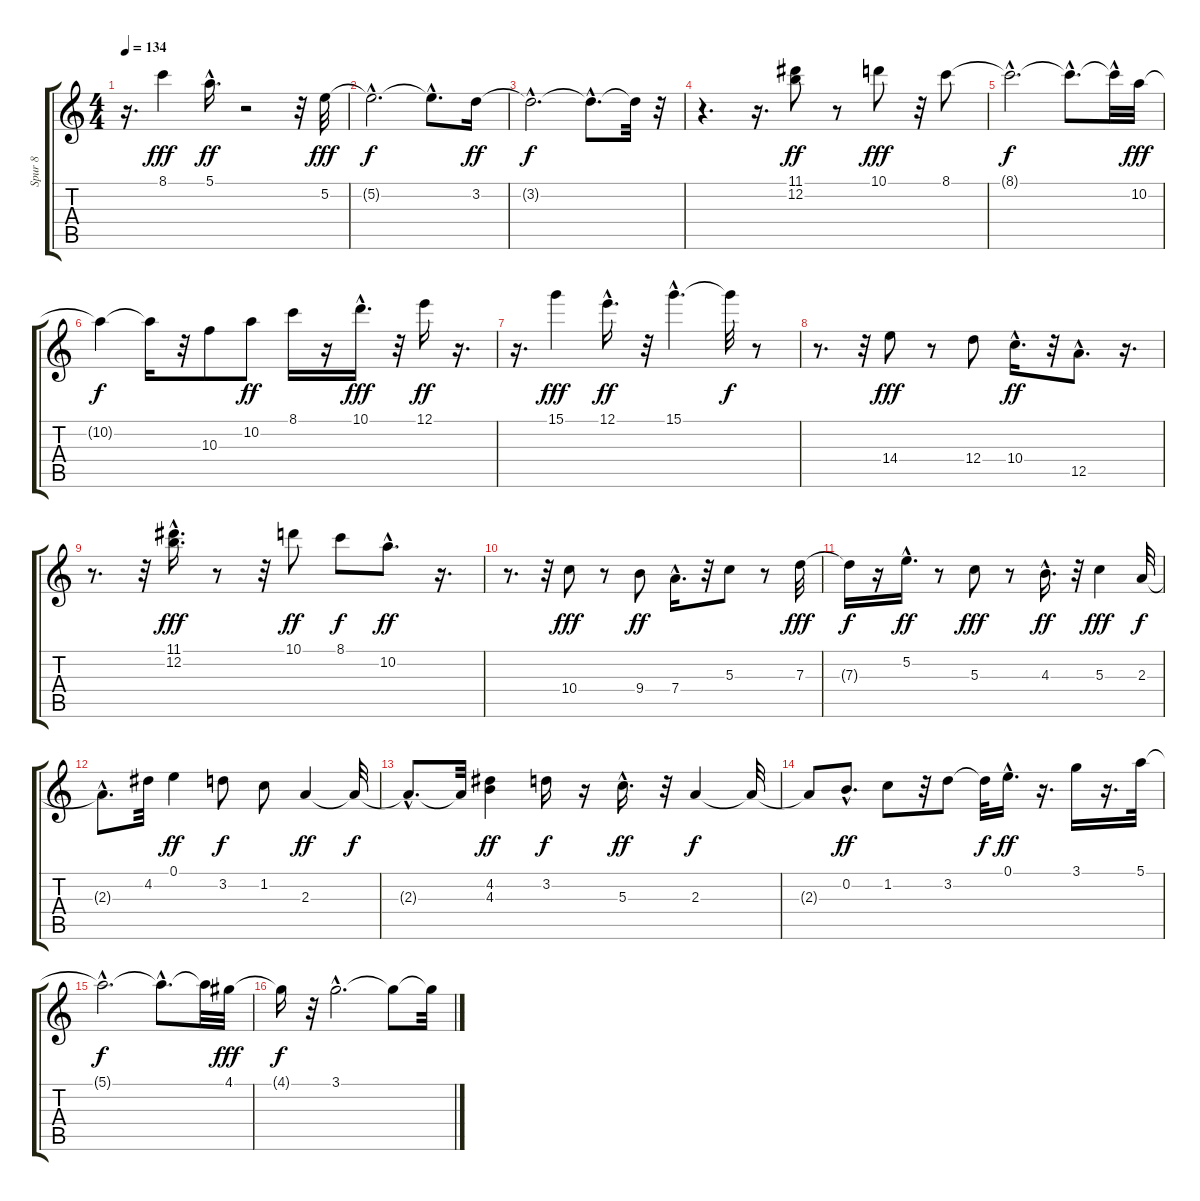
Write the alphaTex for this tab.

\track ("Spur 8" "Spur 8") {instrument distortionguitar}
\staff {score tabs}
\tuning (E4 B3 G3 D3 A2 E2) {hide}
\ts (4 4)
\tempo 134
\clef g2
\ks c
r.16{d dy ff} 8.1.4{dy fff} 5.1{hac}.16{d dy ff} r.2 r.32 5.2.32{dy fff} |
5.2{hac t}.2{d dy f} 5.2{hac t}.8{d} 3.2.16{dy ff} |
3.2{hac t}.2{d dy f} 3.2{hac t}.8{d} 3.2{t}.32 r.32 |
r.4{d} r.16{d} (11.1 12.2).8{dy ff} r.8 10.1.8{dy fff} r.32 8.1.8 |
8.1{hac t}.2{d dy f} 8.1{hac t}.8{d} 8.1{hac t}.32 10.2.32{dy fff} |
10.2{t}.4{dy f} 10.2{t}.16 r.32 10.3.8 10.2.8{dy ff} 8.1.16 r.16 10.1{hac}.16{d dy fff} r.32 12.1.16{dy ff} r.16{d} |
r.16{d} 15.1.4{dy fff} 12.1{hac}.16{d dy ff} r.32 15.1{hac}.4{d} 15.1{t}.32{dy f} r.8 |
r.8{d} r.32 14.4.8{dy fff} r.8 12.4.8 10.4{hac}.16{d dy ff} r.32 12.5{hac}.8{d} r.16{d} |
r.8{d} r.32 (11.1 12.2{hac}).16{d dy fff} r.8 r.32 10.1.8{dy ff} 8.1.8{dy f} 10.2{hac}.8{d dy ff} r.16{d} |
r.8{d} r.32 10.4.8{dy fff} r.8 9.4.8{dy ff} 7.4{hac}.16{d} r.32 5.3.8 r.8 7.3.32{dy fff} |
7.3{t}.16{dy f} r.16 5.2{hac}.16{d dy ff} r.8 5.3.8{dy fff} r.8 4.3{hac}.16{d dy ff} r.32 5.3.4{dy fff} 2.3.32{dy f} |
2.3{hac t}.8{d} 4.2.32 0.1.4{dy ff} 3.2.8{dy f} 1.2.8 2.3.4{dy ff} 2.3{t}.32{dy f} |
2.3{hac t}.8{d} 2.3{t}.32 (4.2 4.3).4{dy ff} 3.2.16{dy f} r.16 5.3{hac}.16{d dy ff} r.32 2.3.4{dy f} 2.3{t}.32 |
2.3{t}.8 0.2{hac}.8{d dy ff} 1.2.8 r.32 3.2.8 3.2{t}.32{dy f} 0.1{hac}.16{d dy ff} r.16{d} 3.1.16 r.16{d} 5.1.32 |
5.1{hac t}.2{d dy f} 5.1{hac t}.8{d} 5.1{t}.32 4.1.32{dy fff} |
4.1{t}.16{dy f} r.32 3.1{hac}.2{d} 3.1{t}.8 3.1{t}.32
